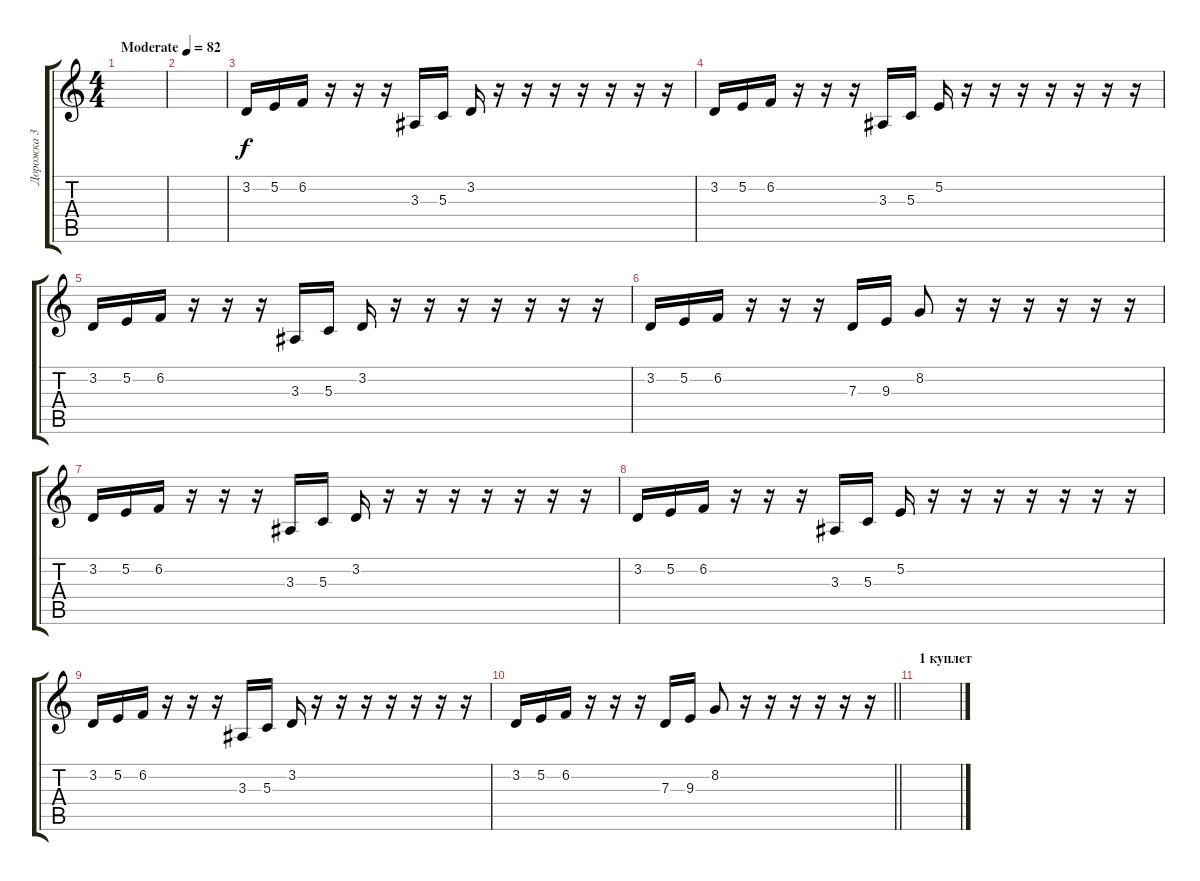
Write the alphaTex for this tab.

\track ("Дорожка 3" "Дорожка 3") {instrument stringensemble1}
\staff {score tabs}
\tuning (E4 B3 G3 D3 A2 D2) {hide}
\ts (4 4)
\tempo (82 "Moderate")
\clef g2
\ks c
|
|
3.2.16 5.2.16 6.2.16 r.16 r.16 r.16 3.3.16 5.3.16 3.2.16 r.16 r.16 r.16 r.16 r.16 r.16 r.16 |
3.2.16 5.2.16 6.2.16 r.16 r.16 r.16 3.3.16 5.3.16 5.2.16 r.16 r.16 r.16 r.16 r.16 r.16 r.16 |
3.2.16 5.2.16 6.2.16 r.16 r.16 r.16 3.3.16 5.3.16 3.2.16 r.16 r.16 r.16 r.16 r.16 r.16 r.16 |
3.2.16 5.2.16 6.2.16 r.16 r.16 r.16 7.3.16 9.3.16 8.2.8 r.16 r.16 r.16 r.16 r.16 r.16 |
3.2.16 5.2.16 6.2.16 r.16 r.16 r.16 3.3.16 5.3.16 3.2.16 r.16 r.16 r.16 r.16 r.16 r.16 r.16 |
3.2.16 5.2.16 6.2.16 r.16 r.16 r.16 3.3.16 5.3.16 5.2.16 r.16 r.16 r.16 r.16 r.16 r.16 r.16 |
3.2.16 5.2.16 6.2.16 r.16 r.16 r.16 3.3.16 5.3.16 3.2.16 r.16 r.16 r.16 r.16 r.16 r.16 r.16 |
\barLineRight lightlight
3.2.16 5.2.16 6.2.16 r.16 r.16 r.16 7.3.16 9.3.16 8.2.8 r.16 r.16 r.16 r.16 r.16 r.16 |
\section ("" "1 куплет")
